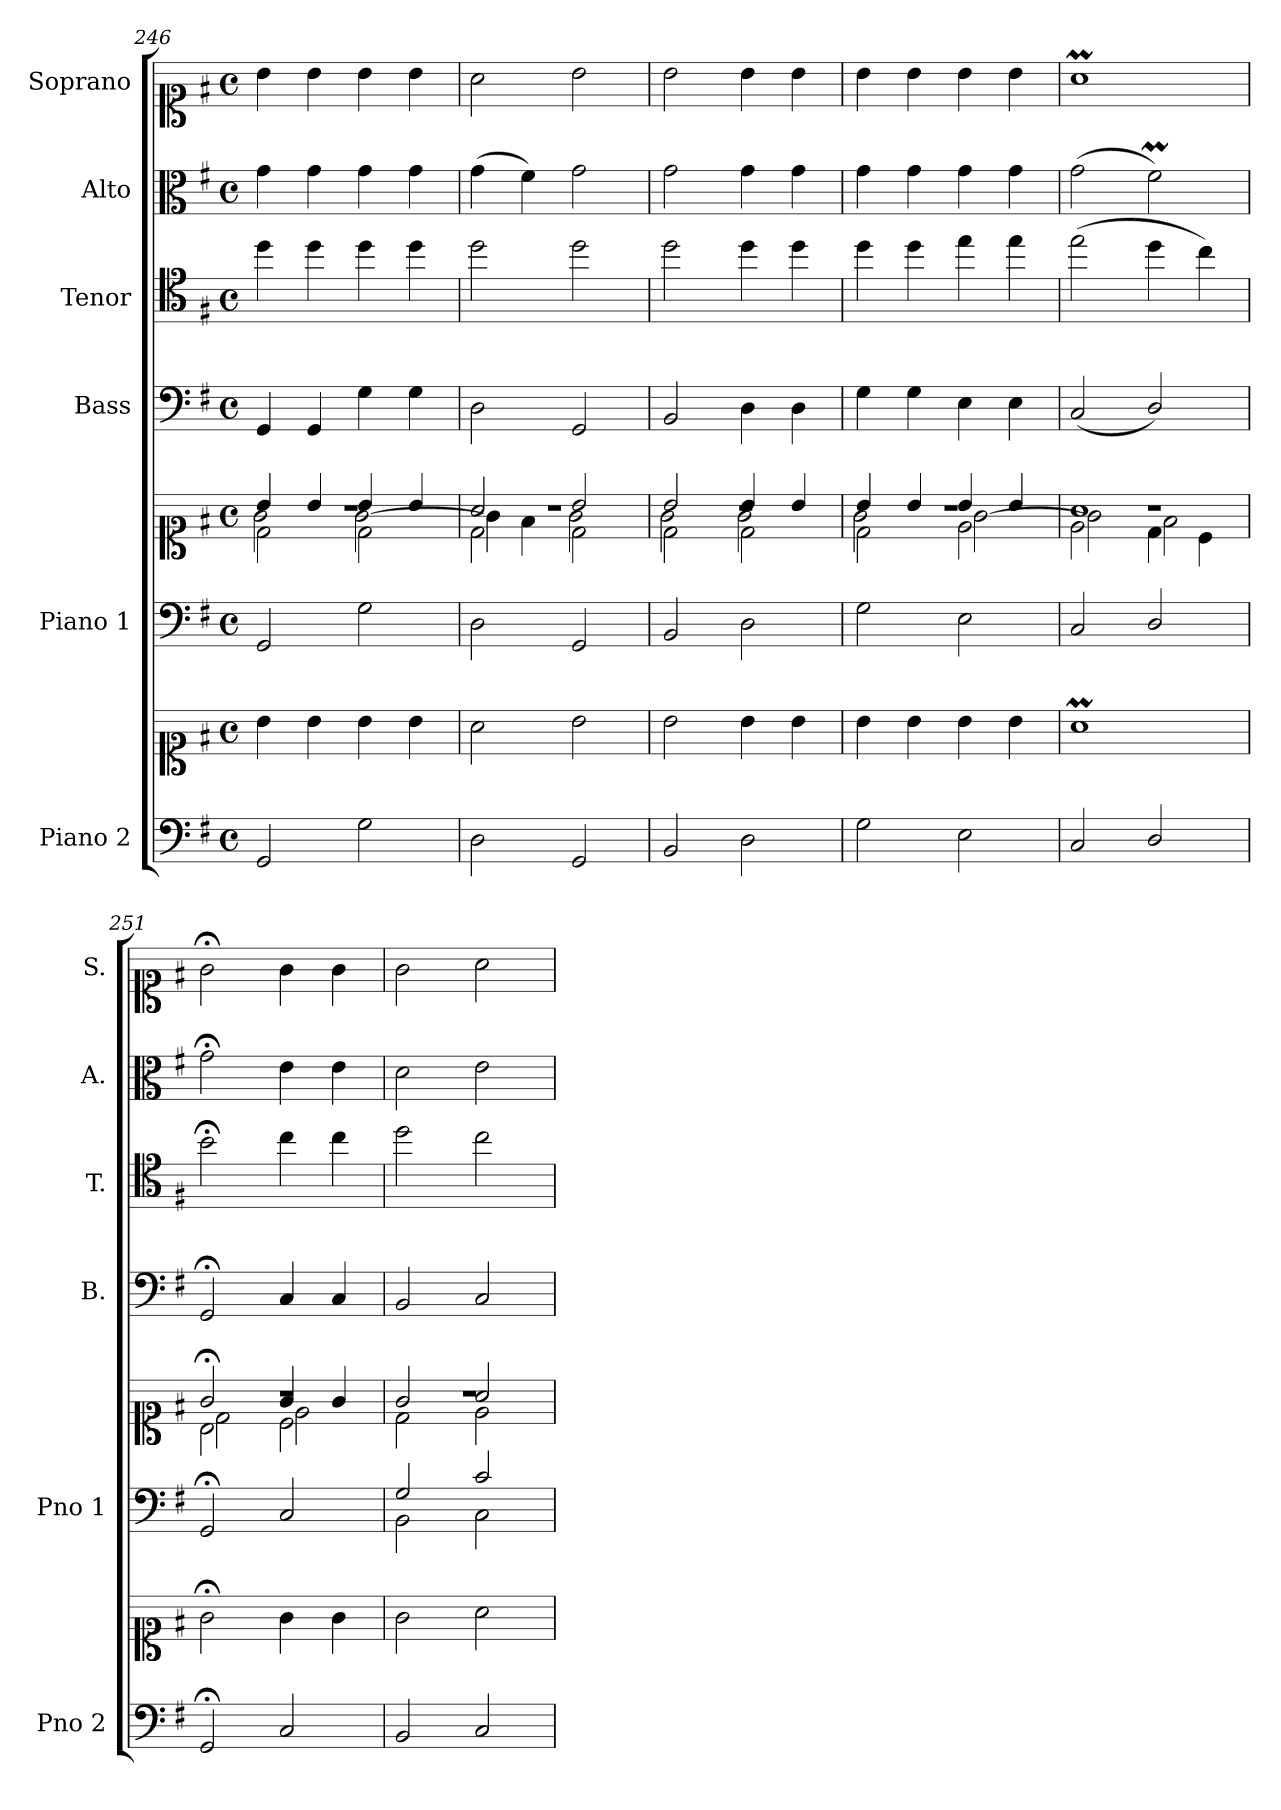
**kern	**kern	**kern	**kern	**kern	**kern	**kern	**kern
*part6	*part6	*part5	*part5	*part4	*part3	*part2	*part1
*staff8	*staff7	*staff6	*staff5	*staff4	*staff3	*staff2	*staff1
*I"Piano 2	*	*I"Piano 1	*	*I"Bass	*I"Tenor	*I"Alto	*I"Soprano
*I'Pno 2	*	*I'Pno 1	*	*I'B.	*I'T.	*I'A.	*I'S.
*clefF4	*clefC1	*clefF4	*clefC1	*clefF4	*clefC4	*clefC3	*clefC1
*	*	*	*	*	*ITrd7c12	*	*
*k[f#]	*k[f#]	*k[f#]	*k[f#]	*k[f#]	*k[f#]	*k[f#]	*k[f#]
*G:	*G:	*G:	*G:	*G:	*G:	*G:	*G:
*M4/4	*M4/4	*M4/4	*M4/4	*M4/4	*M4/4	*M4/4	*M4/4
*met(c)	*met(c)	*met(c)	*met(c)	*met(c)	*met(c)	*met(c)	*met(c)
=246	=246	=246	=246	=246	=246	=246	=246
*	*	*	*^	*	*	*	*
*	*	*	*	*^	*	*	*	*
*	*	*	*	*	*^	*	*	*	*
2GG/	4b\	2GG/	4b/	2d\	2g\	1r	4GG/	4d\	4g\	4b\
.	4b\	.	4b/	.	.	.	4GG/	4d\	4g\	4b\
2G\	4b\	2G\	4b/	2d\	[<2g\	.	4G\	4d\	4g\	4b\
.	4b\	.	4b/	.	.	.	4G\	4d\	4g\	4b\
=247	=247	=247	=247	=247	=247	=247	=247	=247	=247	=247
2D\	2a\	2D\	2a/	2d\	4g\]	1r	2D\	2d\	(4g\	2a\
.	.	.	.	.	4f#\	.	.	.	4f#\)	.
2GG/	2b\	2GG/	2b/	2d\	2g\	.	2GG/	2d\	2g\	2b\
=248	=248	=248	=248	=248	=248	=248	=248	=248	=248	=248
2BB/	2b\	2BB/	2b/	2d\	2g\	1r	2BB/	2d\	2g\	2b\
2D\	4b\	2D\	4b/	2d\	2g\	.	4D\	4d\	4g\	4b\
.	4b\	.	4b/	.	.	.	4D\	4d\	4g\	4b\
=249	=249	=249	=249	=249	=249	=249	=249	=249	=249	=249
2G\	4b\	2G\	4b/	2d\	2g\	1r	4G\	4d\	4g\	4b\
.	4b\	.	4b/	.	.	.	4G\	4d\	4g\	4b\
2E\	4b\	2E\	4b/	2e\	[<2g\	.	4E\	4e\	4g\	4b\
.	4b\	.	4b/	.	.	.	4E\	4e\	4g\	4b\
=250	=250	=250	=250	=250	=250	=250	=250	=250	=250	=250
2C/	1aM\	2C/	1a/	2e\	2g\]	1r	(2C/	(2e\	(2g\	1aM\
2D/	.	2D/	.	4d\	2f#\	.	2D/)	4d\	2f#m\)	.
.	.	.	.	4c\	.	.	.	4c\)	.	.
=251	=251	=251	=251	=251	=251	=251	=251	=251	=251	=251
2GG;/	2g;<\	2GG;/	2g;</	2B\	2d\	1r	2GG;</	2B;<\	2g;<\	2g;<\
2C/	4g\	2C/	4g/	2c\	2e\	.	4C/	4c\	4e\	4g\
.	4g\	.	4g/	.	.	.	4C/	4c\	4e\	4g\
*	*	*	*	*	*v	*v	*	*	*	*
=252	=252	=252	=252	=252	=252	=252	=252	=252	=252
*	*	*^	*	*	*	*	*	*	*
2BB/	2g\	2G/	2BB\	2g/	2d\	1r	2BB/	2d\	2d\	2g\
2C/	2a\	2c/	2C\	2a/	2e\	.	2C/	2c\	2e\	2a\
*	*	*v	*v	*	*	*	*	*	*	*
*	*	*	*v	*v	*v	*	*	*	*
=	=	=	=	=	=	=	=
*-	*-	*-	*-	*-	*-	*-	*-
